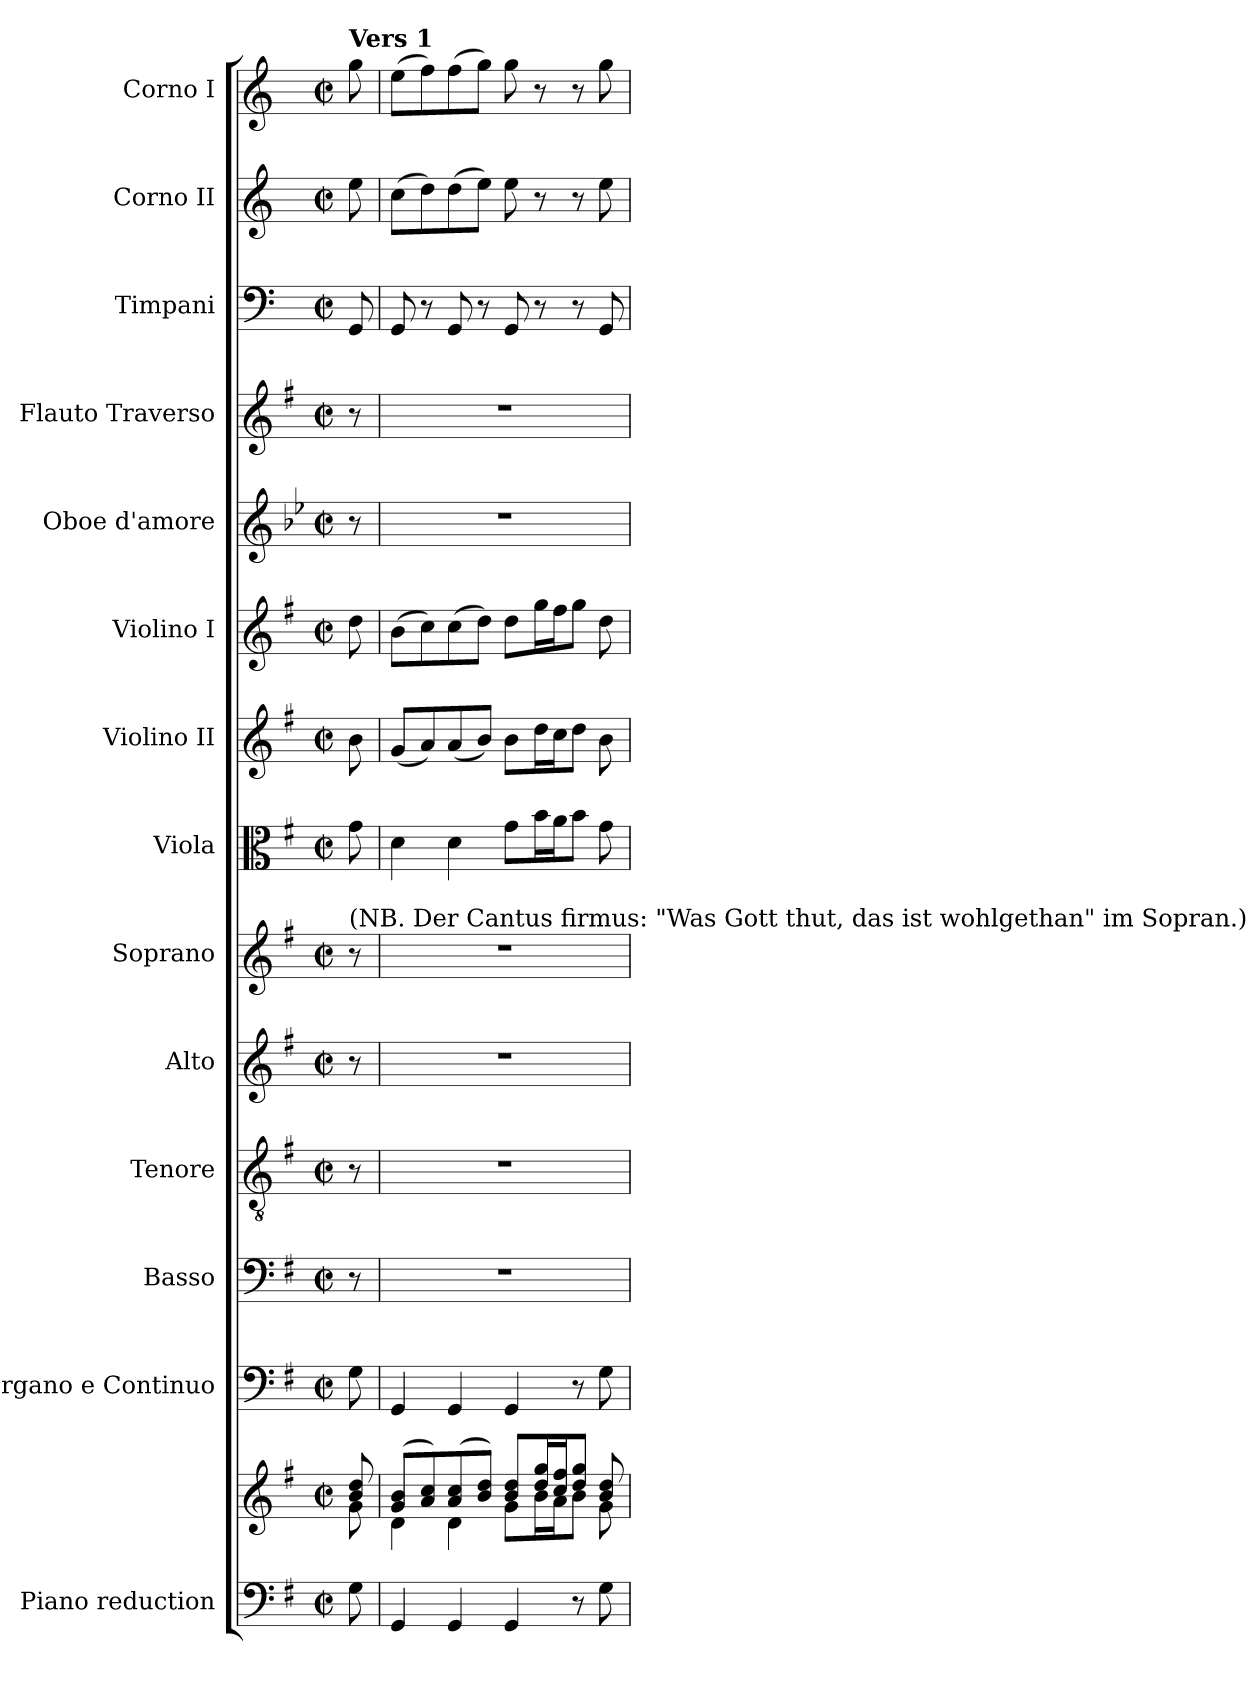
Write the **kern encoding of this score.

**kern	**kern	**kern	**kern	**kern	**kern	**kern	**kern	**kern	**kern	**kern	**kern	**kern	**kern	**kern
*part14	*part14	*part13	*part12	*part11	*part10	*part9	*part8	*part7	*part6	*part5	*part4	*part3	*part2	*part1
*staff15	*staff14	*staff13	*staff12	*staff11	*staff10	*staff9	*staff8	*staff7	*staff6	*staff5	*staff4	*staff3	*staff2	*staff1
*I"Piano reduction	*	*I"Organo e Continuo	*I"Basso	*I"Tenore	*I"Alto	*I"Soprano	*I"Viola	*I"Violino II	*I"Violino I	*I"Oboe d'amore	*I"Flauto Traverso	*I"Timpani	*I"Corno II	*I"Corno I
*I'Pno	*	*	*	*	*	*	*	*	*	*I'Ob	*I'Fl	*I'Timp	*	*
*clefF4	*clefG2	*clefF4	*clefF4	*clefGv2	*clefG2	*clefG2	*clefC3	*clefG2	*clefG2	*clefG2	*clefG2	*clefF4	*clefG2	*clefG2
*	*	*	*	*	*	*	*	*	*	*ITrd2c3	*	*	*ITrd3c5	*ITrd3c5
*k[f#]	*k[f#]	*k[f#]	*k[f#]	*k[f#]	*k[f#]	*k[f#]	*k[f#]	*k[f#]	*k[f#]	*k[f#]	*k[f#]	*k[]	*k[f#]	*k[f#]
*M2/2	*M2/2	*M2/2	*M2/2	*M2/2	*M2/2	*M2/2	*M2/2	*M2/2	*M2/2	*M2/2	*M2/2	*M2/2	*M2/2	*M2/2
*met(c|)	*met(c|)	*met(c|)	*met(c|)	*met(c|)	*met(c|)	*met(c|)	*met(c|)	*met(c|)	*met(c|)	*met(c|)	*met(c|)	*met(c|)	*met(c|)	*met(c|)
=1	=1	=1	=1	=1	=1	=1	=1	=1	=1	=1	=1	=1	=1	=1
*	*^	*	*	*	*	*	*	*	*	*	*	*	*	*
!	!	!	!	!	!	!	!	!	!	!	!	!	!	!	!LO:TX:a:B:t=Vers 1
!	!	!	!	!	!	!	!LO:TX:a:t=(NB. Der Cantus firmus&colon; "Was Gott thut, das ist wohlgethan" im Sopran.)	!	!	!	!	!	!	!	!
8G\	8b/ 8dd/	8g\	8G\	8r	8r	8r	8r	8g\	8b\	8dd\	8r	8r	8GG/	8b\	8dd\
=2	=2	=2	=2	=2	=2	=2	=2	=2	=2	=2	=2	=2	=2	=2	=2
4GG/	(>8g/ 8b/L	4d\	4GG/	1r	1r	1r	1r	4d\	(<8g/L	(>8b\L	1r	1r	8GG/	(>8g\L	(>8b\L
.	8a/ 8cc/)	.	.	.	.	.	.	.	8a/)	8cc\)	.	.	8r	8a\)	8cc\)
4GG/	(>8a/ 8cc/	4d\	4GG/	.	.	.	.	4d\	(<8a/	(>8cc\	.	.	8GG/	(>8a\	(>8cc\
.	8b/ 8dd/J)	.	.	.	.	.	.	.	8b/J)	8dd\J)	.	.	8r	8b\J)	8dd\J)
4GG/	8b/ 8dd/L	8g\L	4GG/	.	.	.	.	8g\L	8b\L	8dd\L	.	.	8GG/	8b\	8dd\
.	16dd/ 16gg/L	16b\L	.	.	.	.	.	16b\L	16dd\L	16gg\L	.	.	8r	8r	8r
.	16cc/ 16ff#/J	16a\J	.	.	.	.	.	16a\J	16cc\J	16ff#\J	.	.	.	.	.
8r	8dd/ 8gg/J	8b\J	8r	.	.	.	.	8b\J	8dd\J	8gg\J	.	.	8r	8r	8r
8G\	8b/ 8dd/	8g\	8G\	.	.	.	.	8g\	8b\	8dd\	.	.	8GG/	8b\	8dd\
*	*v	*v	*	*	*	*	*	*	*	*	*	*	*	*	*
=	=	=	=	=	=	=	=	=	=	=	=	=	=	=
*-	*-	*-	*-	*-	*-	*-	*-	*-	*-	*-	*-	*-	*-	*-
